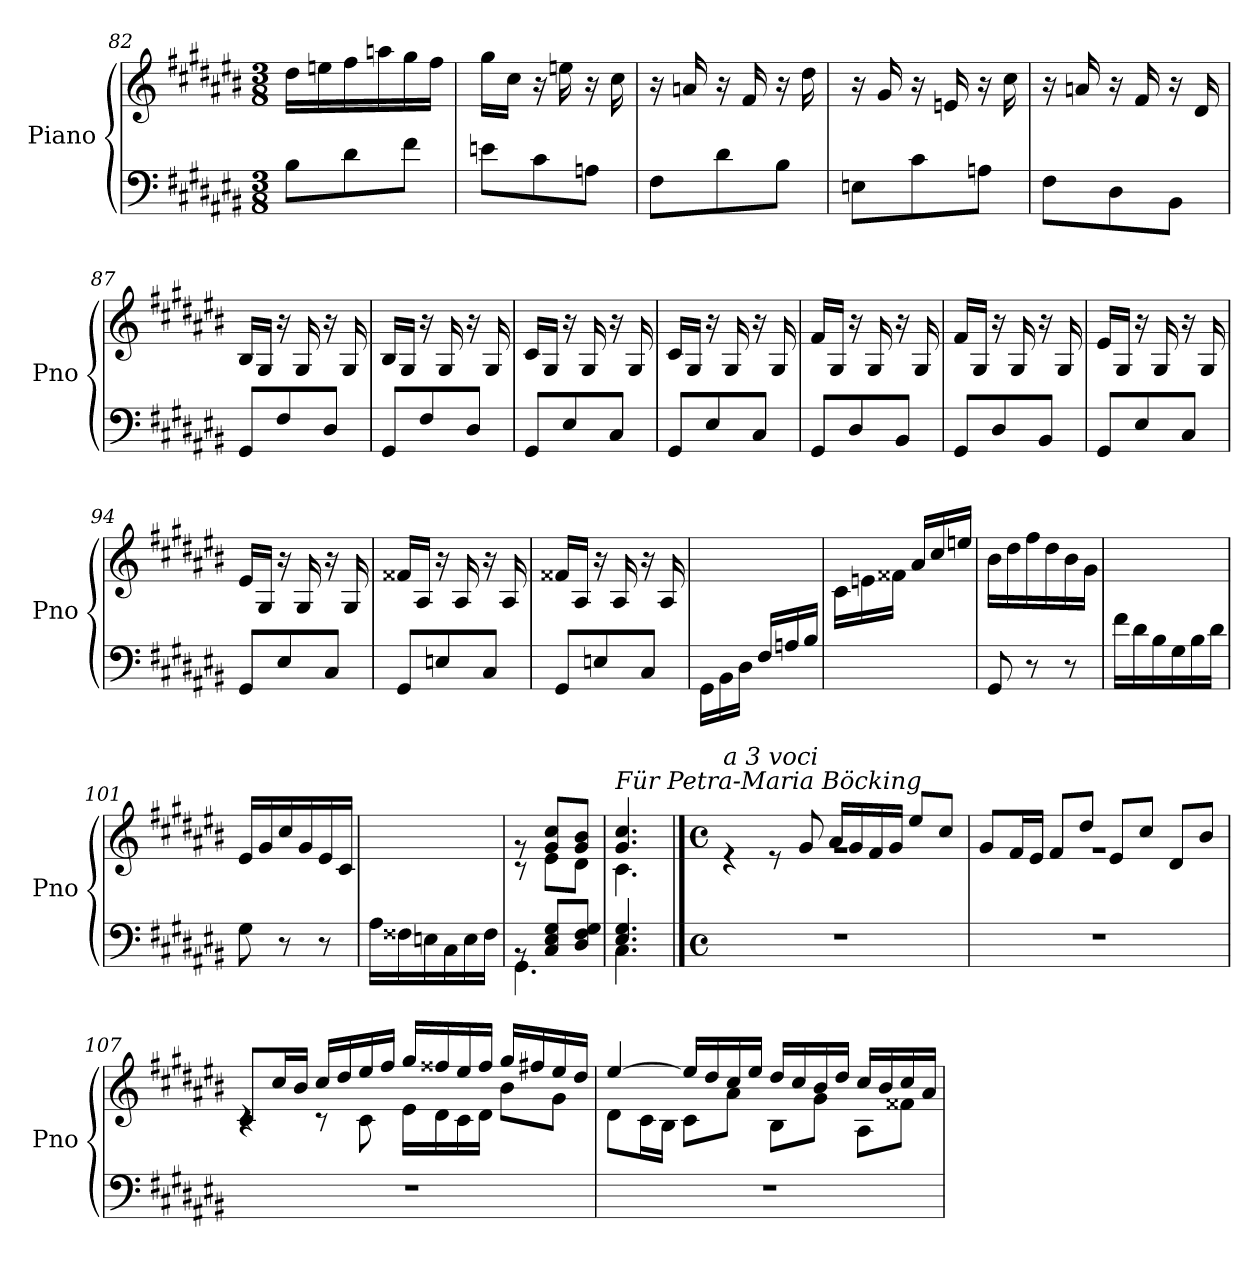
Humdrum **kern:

**kern	**kern
*part1	*part1
*staff2	*staff1
*I"Piano	*
*I'Pno	*
*clefF4	*clefG2
*k[f#c#g#d#a#e#b#]	*k[f#c#g#d#a#e#b#]
*M3/8	*M3/8
=82	=82
8B#\L	16dd#\LL
.	16een\
8d#\	16ff#\
.	16aan\
8f#\J	16gg#\
.	16ff#\JJ
=83	=83
8en\L	16gg#\LL
.	16cc#\JJ
8c#\	16r
.	16een\
8An\J	16r
.	16cc#\
=84	=84
8F#\L	16r
.	16an/
8d#\	16r
.	16f#/
8B#\J	16r
.	16dd#\
!!LO:PB:g=z
=85	=85
8En\L	16r
.	16g#/
8c#\	16r
.	16en/
8An\J	16r
.	16cc#\
=86	=86
8F#\L	16r
.	16an/
8D#\	16r
.	16f#/
8BB#\J	16r
.	16d#/
=87	=87
8GG#/L	16B#/LL
.	16G#/JJ
8F#/	16r
.	16G#/
8D#/J	16r
.	16G#/
=88	=88
8GG#/L	16B#/LL
.	16G#/JJ
8F#/	16r
.	16G#/
8D#/J	16r
.	16G#/
=89	=89
8GG#/L	16c#/LL
.	16G#/JJ
8E#/	16r
.	16G#/
8C#/J	16r
.	16G#/
!!LO:LB:g=z
=90	=90
8GG#/L	16c#/LL
.	16G#/JJ
8E#/	16r
.	16G#/
8C#/J	16r
.	16G#/
=91	=91
8GG#/L	16f#/LL
.	16G#/JJ
8D#/	16r
.	16G#/
8BB#/J	16r
.	16G#/
=92	=92
8GG#/L	16f#/LL
.	16G#/JJ
8D#/	16r
.	16G#/
8BB#/J	16r
.	16G#/
=93	=93
8GG#/L	16e#/LL
.	16G#/JJ
8E#/	16r
.	16G#/
8C#/J	16r
.	16G#/
=94	=94
8GG#/L	16e#/LL
.	16G#/JJ
8E#/	16r
.	16G#/
8C#/J	16r
.	16G#/
!!LO:LB:g=z
=95	=95
8GG#/L	16f##X/LL
.	16A#/JJ
8En/	16r
.	16A#/
8C#/J	16r
.	16A#/
=96	=96
8GG#/L	16f##X/LL
.	16A#/JJ
8En/	16r
.	16A#/
8C#/J	16r
.	16A#/
=97	=97
16GG#\LL	4.ryy
16BB#\	.
16D#\JJ	.
16F#/LL	.
16An/	.
16B#/JJ	.
=98	=98
4.ryy	16c#\LL
.	16en\
.	16f##X\JJ
.	16a#/LL
.	16cc#/
.	16een/JJ
=99	=99
8GG#/	16b#\LL
.	16dd#\
8r	16ff#\
.	16dd#\
8r	16b#\
.	16g#\JJ
!!LO:LB:g=z
=100	=100
16f#\LL	4.ryy
16d#\	.
16B#\	.
16G#\	.
16B#\	.
16d#\JJ	.
=101	=101
8G#\	16e#/LL
.	16g#/
8r	16cc#/
.	16g#/
8r	16e#/
.	16c#/JJ
=102	=102
16A#\LL	4.ryy
16F##X\	.
16En\	.
16C#\	.
16E\	.
16F##\JJ	.
=103	=103
*^	*^
8rBB	4.GG#\	8rg	8r
8C#/ 8E#/ 8G#/L	.	8g#/ 8cc#/L	8e#\L
8D#/ 8F#/ 8G#/J	.	8g#/ 8b#/J	8d#\J
=104	=104	=104	=104
!	!	!LO:TX:a:i:t=Für Petra-Maria Böcking	!
4.E#/ 4.G#/	4.C#\	4.g#/ 4.cc#/	4.c#\
*v	*v	*	*
!!LO:PB:g=z	!!
==105	==105	==105
*M4/4	*M4/4	*
*met(c)	*met(c)	*
*^	*	*
!	!	!LO:TX:a:i:t=a 3 voci	!
*v	*v	*	*
1r	4re	1rg
.	8re	.
.	8g#/	.
.	16a#/LL	.
.	16g#/	.
.	16f#/	.
.	16g#/JJ	.
.	8ee#/L	.
.	8cc#/J	.
=106	=106	=106
1r	8g#/L	1rg
.	16f#/L	.
.	16e#/JJ	.
.	8f#/L	.
.	8dd#/J	.
.	8e#/L	.
.	8cc#/J	.
.	8d#/L	.
.	8b#/J	.
=107	=107	=107
1r	8c#/L	4rc
.	16cc#/L	.
.	16b#/JJ	.
.	16cc#/LL	8rc
.	16dd#/	.
.	16ee#/	8c#\
.	16ff#/JJ	.
.	16gg#/LL	16e#\LL
.	16ff##X/	16d#\
.	16ee#/	16c#\
.	16ff##/JJ	16d#\JJ
.	16gg#/LL	8b#\L
.	16ff#X/	.
.	16ee#/	8g#\J
.	16dd#/JJ	.
!!LO:LB:g=z	!!
=108	=108	=108
1r	[4ee#/	8d#\L
.	.	16c#\L
.	.	16B#\JJ
.	16ee#/LL]	8c#\L
.	16dd#/	.
.	16cc#/	8a#\J
.	16ee#/JJ	.
.	16dd#/LL	8B#\L
.	16cc#/	.
.	16b#/	8g#\J
.	16dd#/JJ	.
.	16cc#/LL	8A#\L
.	16b#/	.
.	16cc#/	8f##X\J
.	16a#/JJ	.
*	*v	*v
=	=
*-	*-
